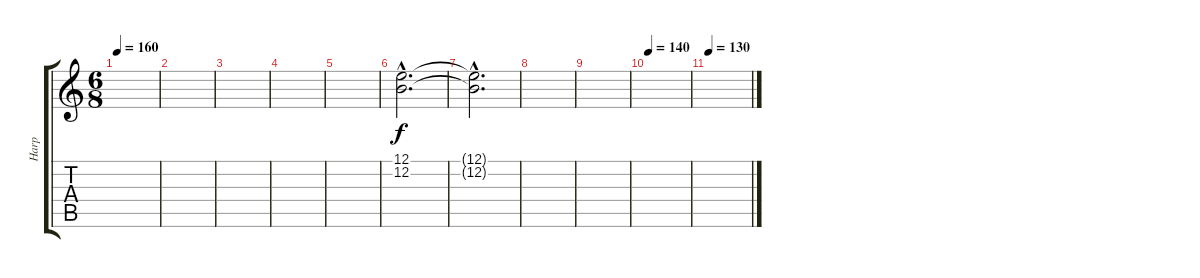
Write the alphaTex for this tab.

\track ("Harp" "Harp") {instrument orchestralharp}
\staff {score tabs}
\tuning (E4 B3 G3 D3 A2 E2) {hide}
\ts (6 8)
\tempo 160
\clef g2
\ks c
|
|
|
|
|
(12.1{hac} 12.2{hac}).2{d} |
(12.1{hac t} 12.2{hac t}).2{d} |
|
|
\tempo 140
|
\tempo 130
